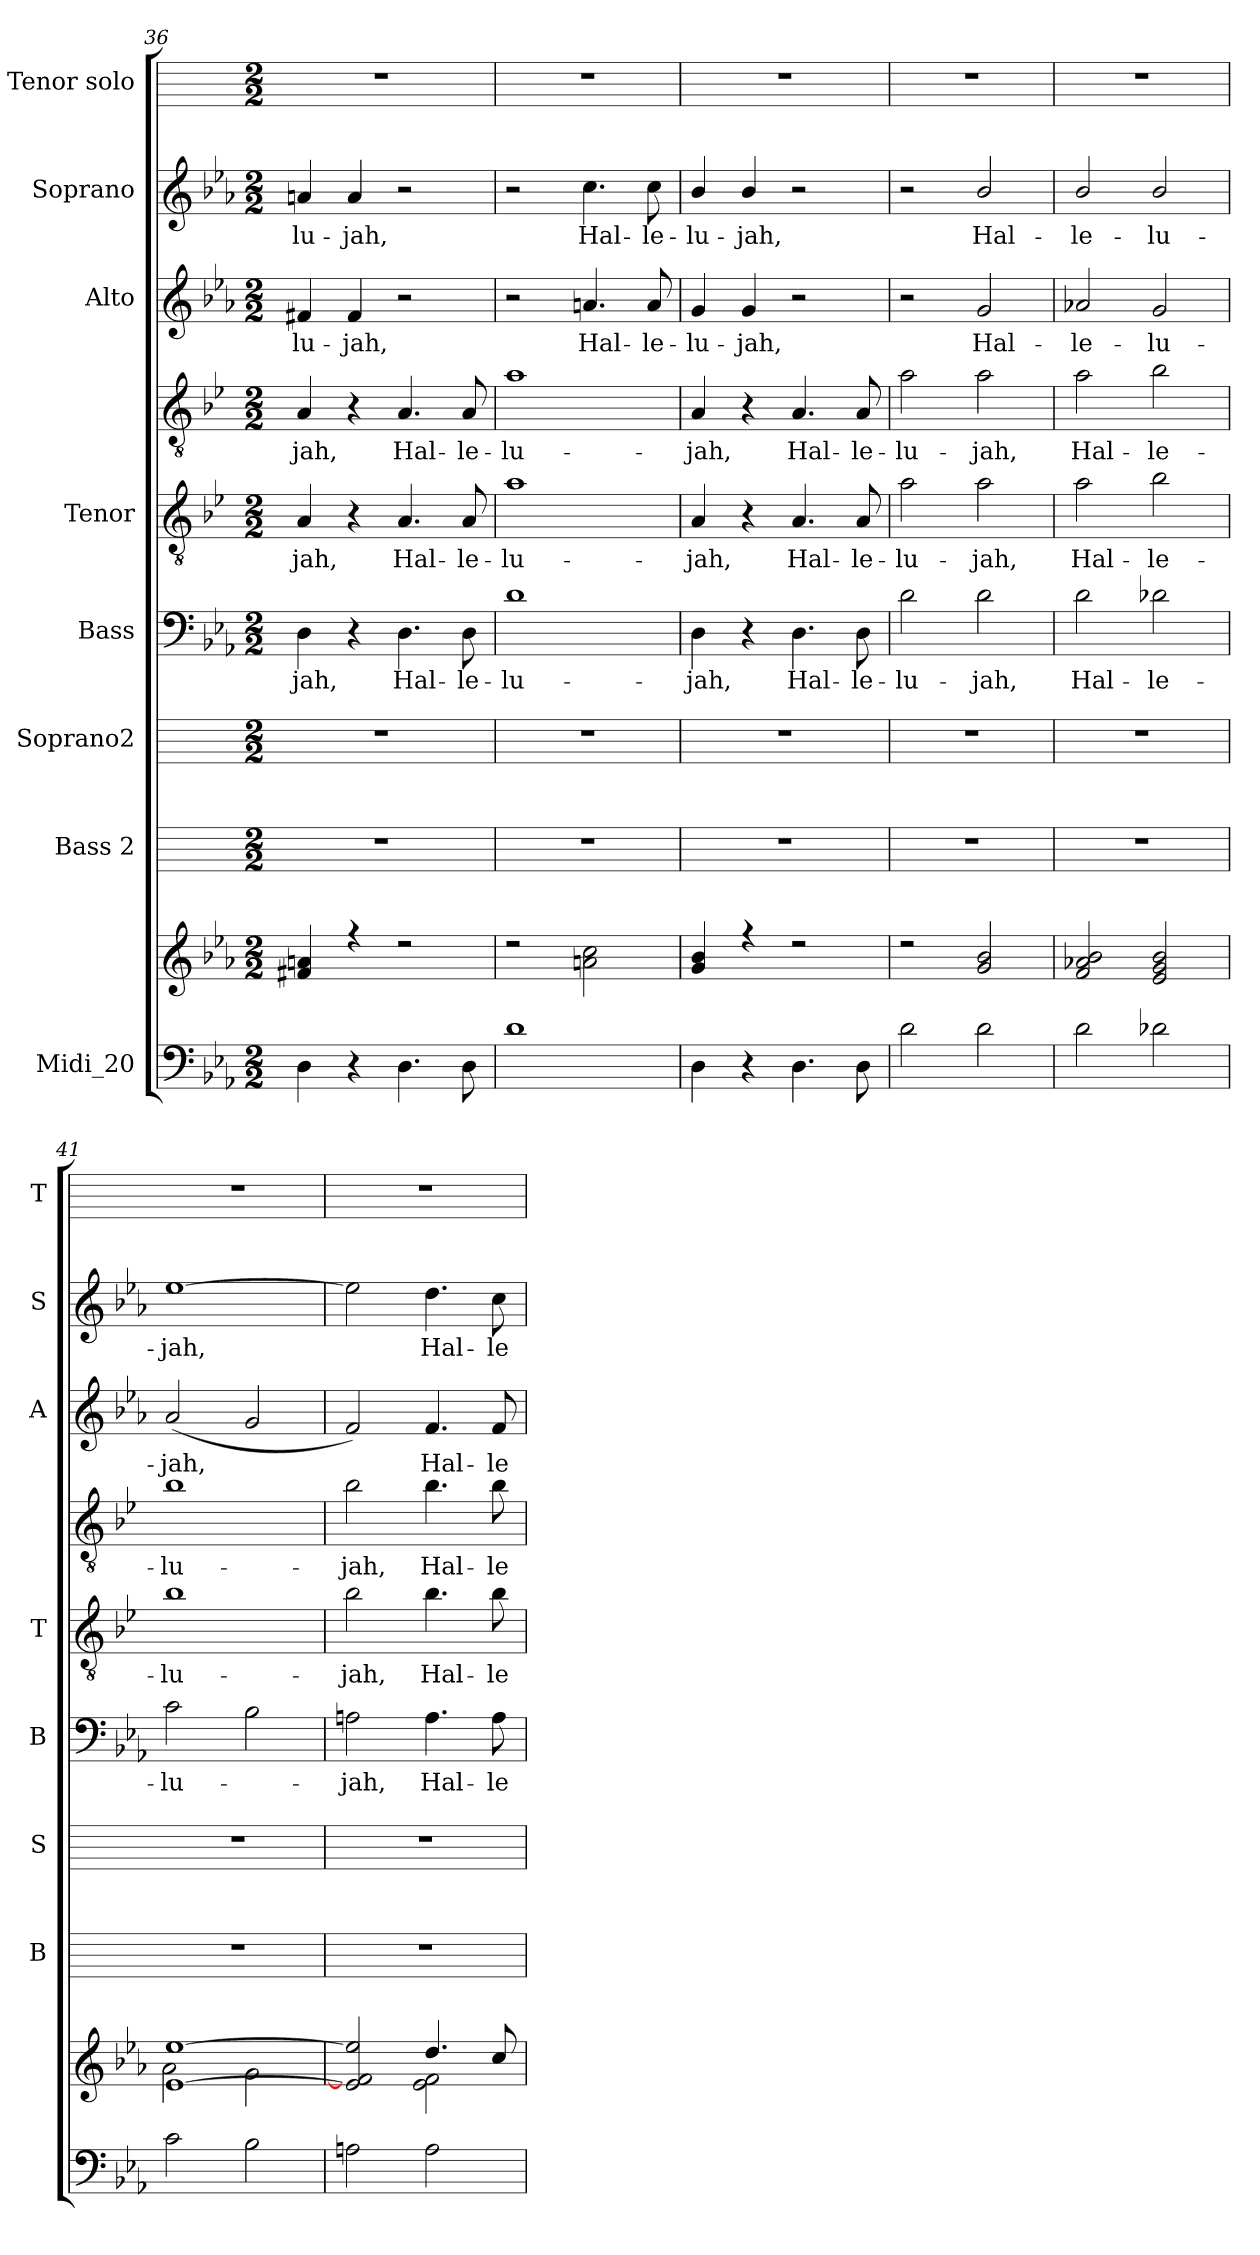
**kern	**kern	**kern	**kern	**kern	**text	**kern	**text	**kern	**text	**kern	**text	**kern	**text	**kern
*part8	*part8	*part7	*part6	*part5	*part5	*part4	*part4	*part4	*part4	*part3	*part3	*part2	*part2	*part1
*staff10	*staff9	*staff8	*staff7	*staff6	*staff6	*staff5	*staff5	*staff4	*staff4	*staff3	*staff3	*staff2	*staff2	*staff1
*I"Midi_20	*	*I"Bass 2	*I"Soprano2	*I"Bass	*	*I"Tenor	*	*	*	*I"Alto	*	*I"Soprano	*	*I"Tenor solo
*	*	*I'B	*I'S	*I'B	*	*I'T	*	*	*	*I'A	*	*I'S	*	*I'T
*clefF4	*clefG2	*	*	*clefF4	*	*clefGv2	*	*clefGv2	*	*clefG2	*	*clefG2	*	*
*	*	*	*	*	*	*ITrd4c7	*	*ITrd4c7	*	*	*	*	*	*
*k[b-e-a-]	*k[b-e-a-]	*	*	*k[b-e-a-]	*	*k[b-e-a-]	*	*k[b-e-a-]	*	*k[b-e-a-]	*	*k[b-e-a-]	*	*
*E-:	*E-:	*	*	*E-:	*	*E-:	*	*E-:	*	*E-:	*	*E-:	*	*
*M2/2	*M2/2	*M2/2	*M2/2	*M2/2	*	*M2/2	*	*M2/2	*	*M2/2	*	*M2/2	*	*M2/2
=36	=36	=36	=36	=36	=36	=36	=36	=36	=36	=36	=36	=36	=36	=36
*	*^	*	*	*	*	*	*	*	*	*	*	*	*	*
!	!	!	!	!	!	!LO:LY:b	!	!LO:LY:b	!	!LO:LY:b	!	!LO:LY:b	!	!LO:LY:b	!
4D	4f#X/ 4an/	1ryy	1r	1r	4D	-jah,	4D	-jah,	4D	-jah,	4f#X	-lu-	4an	-lu-	1r
!	!	!	!	!	!	!	!	!	!	!	!	!LO:LY:b	!	!LO:LY:b	!
4r	4r	.	.	.	4r	.	4r	.	4r	.	4f#	-jah,	4a	-jah,	.
!	!	!	!	!	!	!LO:LY:b	!	!LO:LY:b	!	!LO:LY:b	!	!	!	!	!
4.D	2r	.	.	.	4.D	Hal-	4.D	Hal-	4.D	Hal-	2r	.	2r	.	.
!	!	!	!	!	!	!LO:LY:b	!	!LO:LY:b	!	!LO:LY:b	!	!	!	!	!
8D	.	.	.	.	8D	-le-	8D	-le-	8D	-le-	.	.	.	.	.
=37	=37	=37	=37	=37	=37	=37	=37	=37	=37	=37	=37	=37	=37	=37	=37
!	!	!	!	!	!	!LO:LY:b	!	!LO:LY:b	!	!LO:LY:b	!	!	!	!	!
1d	2r	1ryy	1r	1r	1d	-lu-	1d	-lu-	1d	-lu-	2r	.	2r	.	1r
!	!	!	!	!	!	!	!	!	!	!	!	!LO:LY:b	!	!LO:LY:b	!
.	2an\ 2cc\	.	.	.	.	.	.	.	.	.	4.an	Hal-	4.cc	Hal-	.
!	!	!	!	!	!	!	!	!	!	!	!	!LO:LY:b	!	!LO:LY:b	!
.	.	.	.	.	.	.	.	.	.	.	8a	-le-	8cc	-le-	.
=38	=38	=38	=38	=38	=38	=38	=38	=38	=38	=38	=38	=38	=38	=38	=38
!	!	!	!	!	!	!LO:LY:b	!	!LO:LY:b	!	!LO:LY:b	!	!LO:LY:b	!	!LO:LY:b	!
4D	4g/ 4b-/	1ryy	1r	1r	4D	-jah,	4D	-jah,	4D	-jah,	4g	-lu-	4b-/	-lu-	1r
!	!	!	!	!	!	!	!	!	!	!	!	!LO:LY:b	!	!LO:LY:b	!
4r	4r	.	.	.	4r	.	4r	.	4r	.	4g	-jah,	4b-/	-jah,	.
!	!	!	!	!	!	!LO:LY:b	!	!LO:LY:b	!	!LO:LY:b	!	!	!	!	!
4.D	2r	.	.	.	4.D	Hal-	4.D	Hal-	4.D	Hal-	2r	.	2r	.	.
!	!	!	!	!	!	!LO:LY:b	!	!LO:LY:b	!	!LO:LY:b	!	!	!	!	!
8D	.	.	.	.	8D	-le-	8D	-le-	8D	-le-	.	.	.	.	.
=39	=39	=39	=39	=39	=39	=39	=39	=39	=39	=39	=39	=39	=39	=39	=39
!	!	!	!	!	!	!LO:LY:b	!	!LO:LY:b	!	!LO:LY:b	!	!	!	!	!
2d	2r	1ryy	1r	1r	2d	-lu-	2d	-lu-	2d	-lu-	2r	.	2r	.	1r
!	!	!	!	!	!	!LO:LY:b	!	!LO:LY:b	!	!LO:LY:b	!	!LO:LY:b	!	!LO:LY:b	!
2d	2g/ 2b-/	.	.	.	2d	-jah,	2d	-jah,	2d	-jah,	2g	Hal-	2b-/	Hal-	.
=40	=40	=40	=40	=40	=40	=40	=40	=40	=40	=40	=40	=40	=40	=40	=40
!	!	!	!	!	!	!LO:LY:b	!	!LO:LY:b	!	!LO:LY:b	!	!LO:LY:b	!	!LO:LY:b	!
2d	2f/ 2a-X/ 2b-/	1ryy	1r	1r	2d	Hal-	2d	Hal-	2d	Hal-	2a-X	-le-	2b-/	-le-	1r
!	!	!	!	!	!	!LO:LY:b	!	!LO:LY:b	!	!LO:LY:b	!	!LO:LY:b	!	!LO:LY:b	!
2d-X	2e-/ 2g/ 2b-/	.	.	.	2d-X	-le-	2e-	-le-	2e-	-le-	2g	-lu-	2b-/	-lu-	.
=41	=41	=41	=41	=41	=41	=41	=41	=41	=41	=41	=41	=41	=41	=41	=41
!	!	!	!	!	!	!LO:LY:b	!	!LO:LY:b	!	!LO:LY:b	!	!LO:LY:b	!	!LO:LY:b	!
2c	[1e-/ [1ee-/	2a-\	1r	1r	2c	-lu-	1e-	-lu-	1e-	-lu-	(<2a-	-jah,	[1ee-	-jah,	1r
2B-	.	2g\	.	.	2B-	.	.	.	.	.	2g	.	.	.	.
=42	=42	=42	=42	=42	=42	=42	=42	=42	=42	=42	=42	=42	=42	=42	=42
!	!	!	!	!	!	!LO:LY:b	!	!LO:LY:b	!	!LO:LY:b	!	!	!	!	!
2An	2e-/] 2f/] 2ee-/]	2ryy	1r	1r	2An	jah,	2e-	-jah,	2e-	-jah,	2f)	.	2ee-]	.	1r
!	!	!	!	!	!	!LO:LY:b	!	!LO:LY:b	!	!LO:LY:b	!	!LO:LY:b	!	!LO:LY:b	!
2A	4.dd/	2e-\ 2f\	.	.	4.A	Hal-	4.e-	Hal-	4.e-	Hal-	4.f	Hal-	4.dd	Hal-	.
!	!	!	!	!	!	!LO:LY:b	!	!LO:LY:b	!	!LO:LY:b	!	!LO:LY:b	!	!LO:LY:b	!
.	8cc/	.	.	.	8A	-le-	8e-	-le-	8e-	-le-	8f	-le-	8cc	-le-	.
*	*v	*v	*	*	*	*	*	*	*	*	*	*	*	*	*
=	=	=	=	=	=	=	=	=	=	=	=	=	=	=
*-	*-	*-	*-	*-	*-	*-	*-	*-	*-	*-	*-	*-	*-	*-
